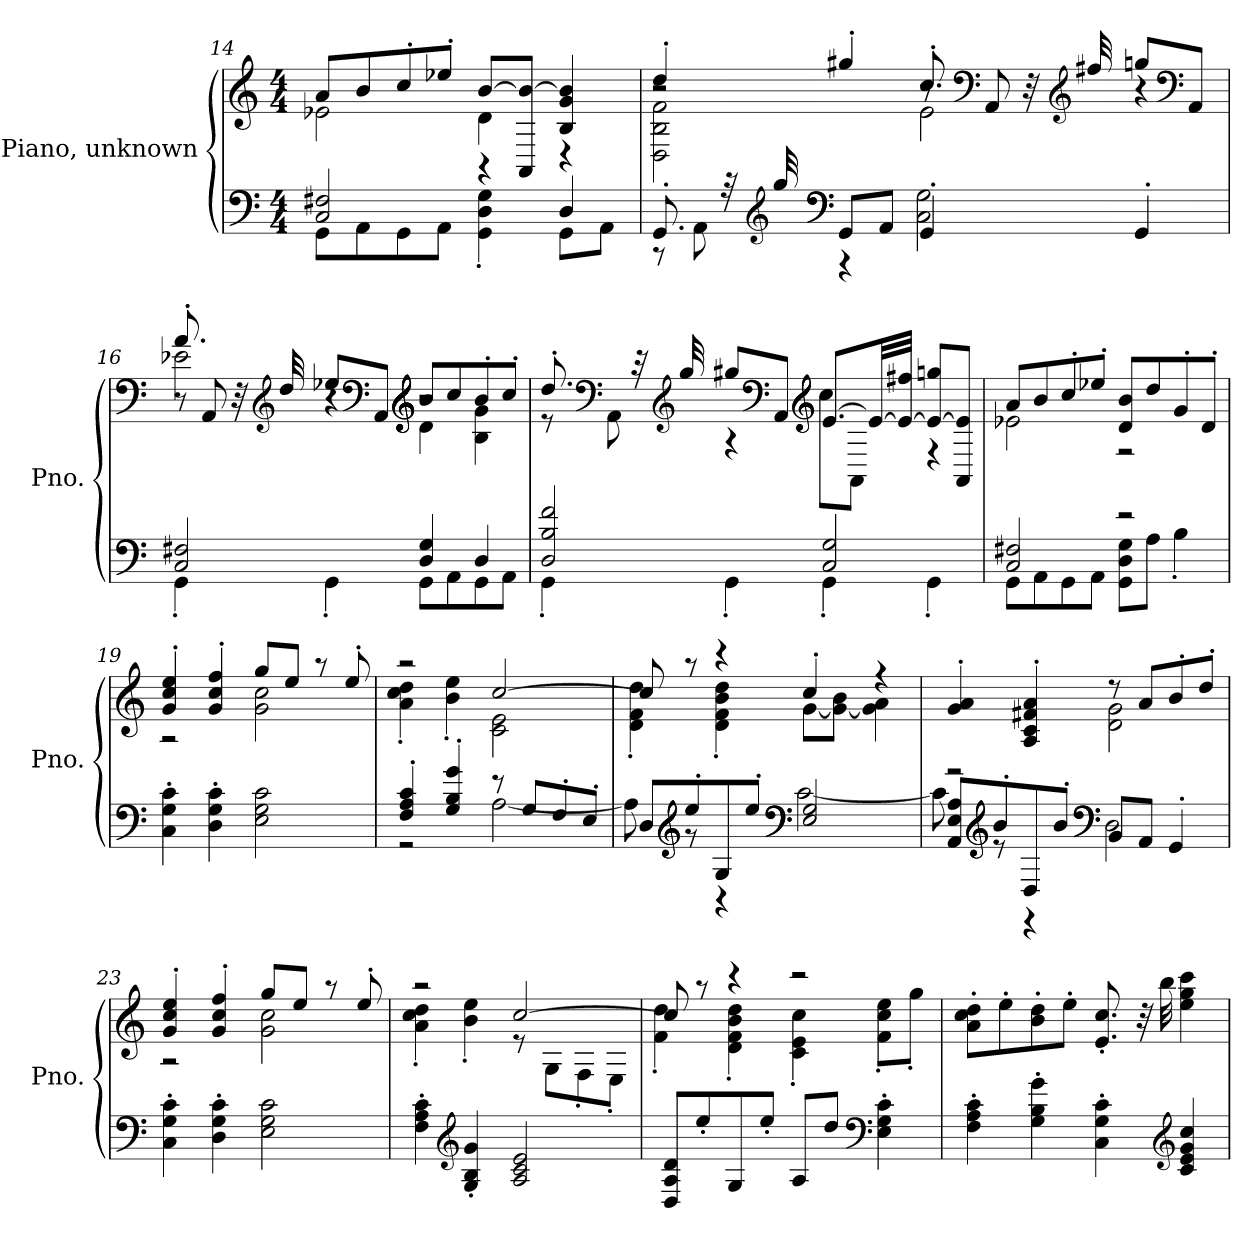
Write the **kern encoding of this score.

**kern	**kern
*part1	*part1
*staff2	*staff1
*I"Piano, unknown	*
*I'Pno.	*
*clefF4	*clefG2
*k[]	*k[]
*M4/4	*M4/4
=14	=14
*^	*^
2C/ 2F#X/	8GG\L	8a/L	2e-X\
.	8AA\	8b/	.
.	8GG\	8cc'/	.
.	8AA\J	8ee-X'/J	.
4r	4GG\' 4D\' 4G\'	[8b/L	4d\
.	.	8AA/ 8b/_J	.
4D/	8GG\L	4B/ 4g/ 4b/]	4r
.	8AA\J	.	.
!!LO:LB:g=z
=15	=15	=15	=15
*	*	*	*^
8.GG'/	8r	4dd'/	2D\ 2B\ 2f\	2r
.	8AA\	.	.	.
32r	.	.	.	.
*clefG2	*	*	*	*
32gg/	.	.	.	.
*clefF4	*	*	*	*
8GG/L	4r	4gg#X'/	.	.
8AA/J	.	.	.	.
4GG'/	2C\ 2G\	8.cc'/	2e\	8r
*	*	*clefF4	*	*
.	.	.	.	8AA/
.	.	32r	.	.
*	*	*clefG2	*	*
.	.	32ff#X/	.	.
4GG'/	.	8ggn/L	.	4r
*	*	*clefF4	*	*
.	.	8AA/J	.	.
=16	=16	=16	=16	=16
2C/ 2F#X/	4GG'\	8.a'/	2e-X\	8r
.	.	.	.	8AA/
.	.	32r	.	.
*	*	*clefG2	*	*
.	.	32dd/	.	.
.	4GG'\	8ee-X/L	.	4r
*	*	*clefF4	*	*
.	.	8AA/J	.	.
*	*	*clefG2	*	*
4D/ 4G/	8GG\L	8b/L	4d\	2r
.	8AA\	8cc/	.	.
4D/	8GG\	8b'/	4B\ 4g\	.
.	8AA\J	8cc'/J	.	.
*	*	*	*v	*v
!!LO:PB:g=z
=17	=17	=17	=17
2D/ 2B/ 2f/	4GG'\	8.dd'/	8r
*	*	*clefF4	*
.	.	.	8AA\
.	.	32r	.
*	*	*clefG2	*
.	.	32gg/	.
.	4GG'\	8gg#X/L	4r
*	*	*clefF4	*
.	.	8AA/J	.
*	*	*clefG2	*
2C/ 2G/	4GG'\	[8.e/L	8cc\L
.	.	.	8AA\J
.	.	32e/LL_	.
.	.	32e/_ 32ff#X/JJJ	.
.	4GG'\	8e/_ 8ggn/L	4r
.	.	8AA/ 8e/]J	.
=18	=18	=18	=18
2C/ 2F#X/	8GG\L	8a/L	2e-X\
.	8AA\	8b/	.
.	8GG\	8cc'/	.
.	8AA\J	8ee-X'/J	.
2r	8GG\ 8D\ 8G\L	8d/ 8b/L	2r
.	8A\J	8dd/	.
.	4B'\	8g'/	.
.	.	8d'/J	.
*v	*v	*	*
=19	=19	=19
4C\' 4G\' 4c\'	4g/' 4cc/' 4ee/'	2r
4D\' 4G\' 4c\'	4g/' 4cc/' 4ff/'	.
2E\ 2G\ 2c\	8gg/L	2g\ 2cc\
.	8ee/J	.
.	8r	.
.	8ee'/	.
!!LO:LB:g=z	!!
=20	=20	=20
*^	*	*
4F/' 4A/' 4c/'	2r	2r	4a\' 4cc\' 4dd\'
4G/' 4B/' 4g/'	.	.	4b\' 4ee\'
8r	[2A\	[2cc/	2c\ 2e\
8G/L	.	.	.
8F'/	.	.	.
8E'/J	.	.	.
=21	=21	=21	=21
8D/L	8A\]	8cc/]	4d\' 4f\' 4dd\'
*clefG2	*	*	*
8ee'/	8r	8r	.
8G/	4r	4r	4d\' 4f\' 4b\' 4dd\'
8ee'/J	.	.	.
*clefF4	*	*	*
2E/ 2G/	[2c\	4cc'/	[8g\L
.	.	.	8g\_ 8b\J
.	.	4r	4g\] 4a\
=22	=22	=22	=22
8AA/ 8E/ 8A/L	8c\]	4g/' 4a/'	2r
*clefG2	*	*	*
8b'/	8r	.	.
8D/	4r	4A/' 4c/' 4f#X/' 4a/'	.
8b'/J	.	.	.
*clefF4	*	*	*
8BB/L	2D\	8r	2d\ 2g\
8AA/J	.	8a/L	.
4GG'/	.	8b'/	.
.	.	8dd'/J	.
*v	*v	*	*
=23	=23	=23
4C\' 4G\' 4c\'	4g/' 4cc/' 4ee/'	2r
4D\' 4G\' 4c\'	4g/' 4cc/' 4ff/'	.
2E\ 2G\ 2c\	8gg/L	2g\ 2cc\
.	8ee/J	.
.	8r	.
.	8ee'/	.
!!LO:LB:g=z	!!
=24	=24	=24
4F\' 4A\' 4c\'	2r	4a\' 4cc\' 4dd\'
*clefG2	*	*
4G/' 4B/' 4g/'	.	4b\' 4ee\'
2A/ 2c/ 2e/	[2cc/	8r
.	.	8G\L
.	.	8F'\
.	.	8E'\J
=25	=25	=25
8D/ 8A/ 8d/L	8cc/]	4f\' 4dd\'
8ee'/	8r	.
8G/	4r	4d\' 4f\' 4b\' 4dd\'
8ee'/J	.	.
8A/L	2r	4c\' 4e\' 4cc\'
8dd/J	.	.
*clefF4	*	*
4E\' 4G\' 4c\'	.	8f\' 8cc\' 8ee\'L
.	.	8gg'\J
*	*v	*v
=26	=26
4F\' 4A\' 4c\'	8a\' 8cc\' 8dd\'L
.	8ee'\
4G\' 4B\' 4g\'	8b\' 8dd\'
.	8ee'\J
4C\' 4G\' 4c\'	8.e/' 8.cc/'
.	32r
.	32bb\
*clefG2	*
4c/ 4e/ 4g/ 4cc/	4ee\ 4gg\ 4ccc\
=	=
*-	*-
